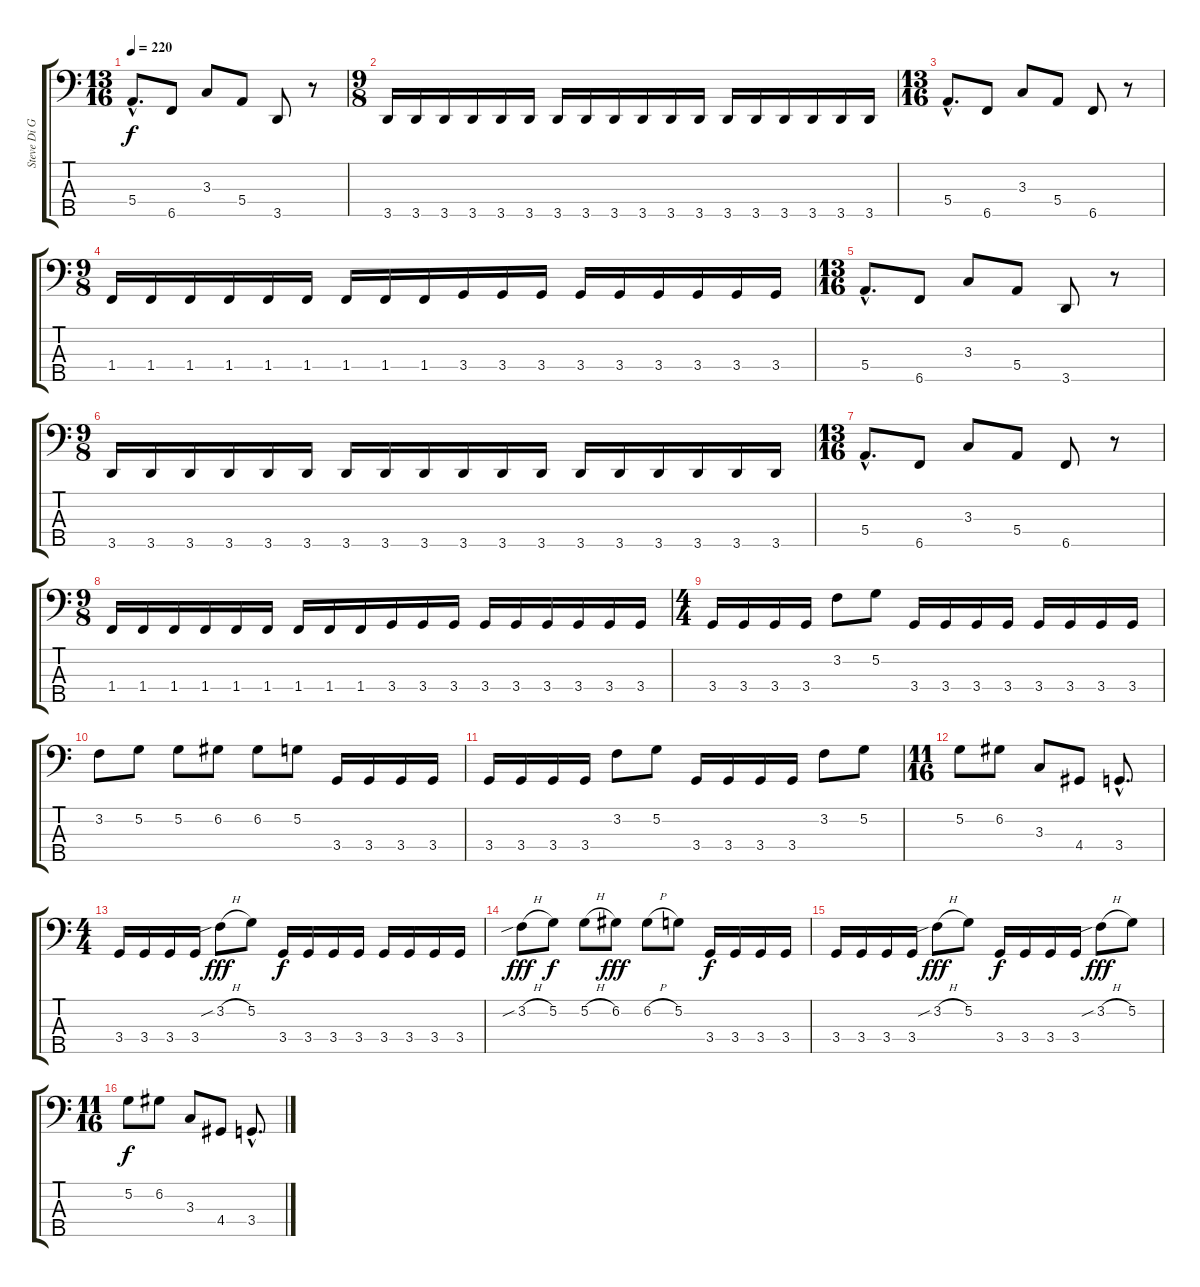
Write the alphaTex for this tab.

\track ("Steve Di Giorgio" "Steve Di G") {instrument fretlessbass}
\staff {score tabs}
\tuning (G2 D2 A1 E1 B0) {hide}
\ts (13 16)
\tempo 220
\clef f4
\ks c
5.4{hac}.8{d dy f} 6.5.8 3.3.8 5.4.8 3.5.8 r.8 |
\ts (9 8)
3.5.16 3.5.16 3.5.16 3.5.16 3.5.16 3.5.16 3.5.16 3.5.16 3.5.16 3.5.16 3.5.16 3.5.16 3.5.16 3.5.16 3.5.16 3.5.16 3.5.16 3.5.16 |
\ts (13 16)
5.4{hac}.8{d} 6.5.8 3.3.8 5.4.8 6.5.8 r.8 |
\ts (9 8)
1.4.16 1.4.16 1.4.16 1.4.16 1.4.16 1.4.16 1.4.16 1.4.16 1.4.16 3.4.16 3.4.16 3.4.16 3.4.16 3.4.16 3.4.16 3.4.16 3.4.16 3.4.16 |
\ts (13 16)
5.4{hac}.8{d} 6.5.8 3.3.8 5.4.8 3.5.8 r.8 |
\ts (9 8)
3.5.16 3.5.16 3.5.16 3.5.16 3.5.16 3.5.16 3.5.16 3.5.16 3.5.16 3.5.16 3.5.16 3.5.16 3.5.16 3.5.16 3.5.16 3.5.16 3.5.16 3.5.16 |
\ts (13 16)
5.4{hac}.8{d} 6.5.8 3.3.8 5.4.8 6.5.8 r.8 |
\ts (9 8)
1.4.16 1.4.16 1.4.16 1.4.16 1.4.16 1.4.16 1.4.16 1.4.16 1.4.16 3.4.16 3.4.16 3.4.16 3.4.16 3.4.16 3.4.16 3.4.16 3.4.16 3.4.16 |
\ts (4 4)
3.4.16 3.4.16 3.4.16 3.4.16 3.2.8 5.2.8 3.4.16 3.4.16 3.4.16 3.4.16 3.4.16 3.4.16 3.4.16 3.4.16 |
3.2.8 5.2.8 5.2.8 6.2.8 6.2.8 5.2.8 3.4.16 3.4.16 3.4.16 3.4.16 |
3.4.16 3.4.16 3.4.16 3.4.16 3.2.8 5.2.8 3.4.16 3.4.16 3.4.16 3.4.16 3.2.8 5.2.8 |
\ts (11 16)
5.2.8 6.2.8 3.3.8 4.4.8 3.4{hac}.8{d} |
\ts (4 4)
3.4.16 3.4.16 3.4.16 3.4.16 3.2{sib h}.8{dy fff} 5.2.8 3.4.16{dy f} 3.4.16 3.4.16 3.4.16 3.4.16 3.4.16 3.4.16 3.4.16 |
3.2{sib h}.8{dy fff} 5.2.8{dy f} 5.2{h}.8 6.2.8{dy fff} 6.2{h}.8 5.2.8 3.4.16{dy f} 3.4.16 3.4.16 3.4.16 |
3.4.16 3.4.16 3.4.16 3.4.16 3.2{sib h}.8{dy fff} 5.2.8 3.4.16{dy f} 3.4.16 3.4.16 3.4.16 3.2{sib h}.8{dy fff} 5.2.8 |
\ts (11 16)
5.2.8{dy f} 6.2.8 3.3.8 4.4.8 3.4{hac}.8{d}
